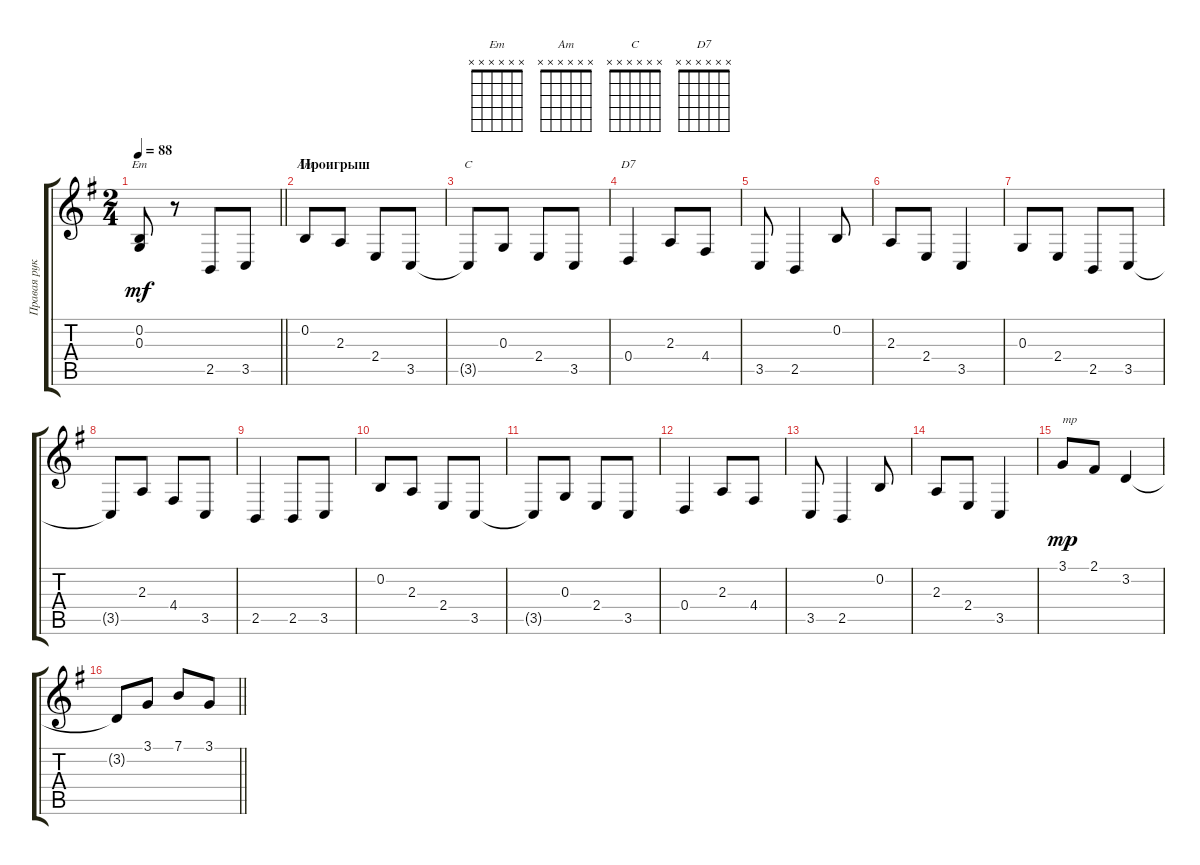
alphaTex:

\track ("Правая рука" "Правая рук") {instrument acousticgrandpiano}
\staff {score tabs}
\tuning (E4 B3 G3 D3 A2 E2) {hide}
\chord ("Em" x x x x x x)
\chord ("Am" x x x x x x)
\chord ("C" x x x x x x)
\chord ("D7" x x x x x x)
\ts (2 4)
\tempo 88
\clef g2
\barLineRight lightlight
\ks g
(0.2 0.3).8{ch "Em" dy mf} r.8 2.5.8 3.5.8 |
\section ("" "Проигрыш")
0.2.8{ch "Am"} 2.3.8 2.4.8 3.5.8 |
3.5{t}.8{ch "C"} 0.3.8 2.4.8 3.5.8 |
0.4.4{ch "D7"} 2.3.8 4.4.8 |
3.5.8 2.5.4 0.2.8 |
2.3.8 2.4.8 3.5.4 |
0.3.8 2.4.8 2.5.8 3.5.8 |
3.5{t}.8 2.3.8 4.4.8 3.5.8 |
2.5.4 2.5.8 3.5.8 |
0.2.8 2.3.8 2.4.8 3.5.8 |
3.5{t}.8 0.3.8 2.4.8 3.5.8 |
0.4.4 2.3.8 4.4.8 |
3.5.8 2.5.4 0.2.8 |
2.3.8 2.4.8 3.5.4 |
3.1.8{txt "mp" dy mp} 2.1.8 3.2.4 |
\barLineRight lightlight
3.2{t}.8 3.1.8 7.1.8 3.1.8
